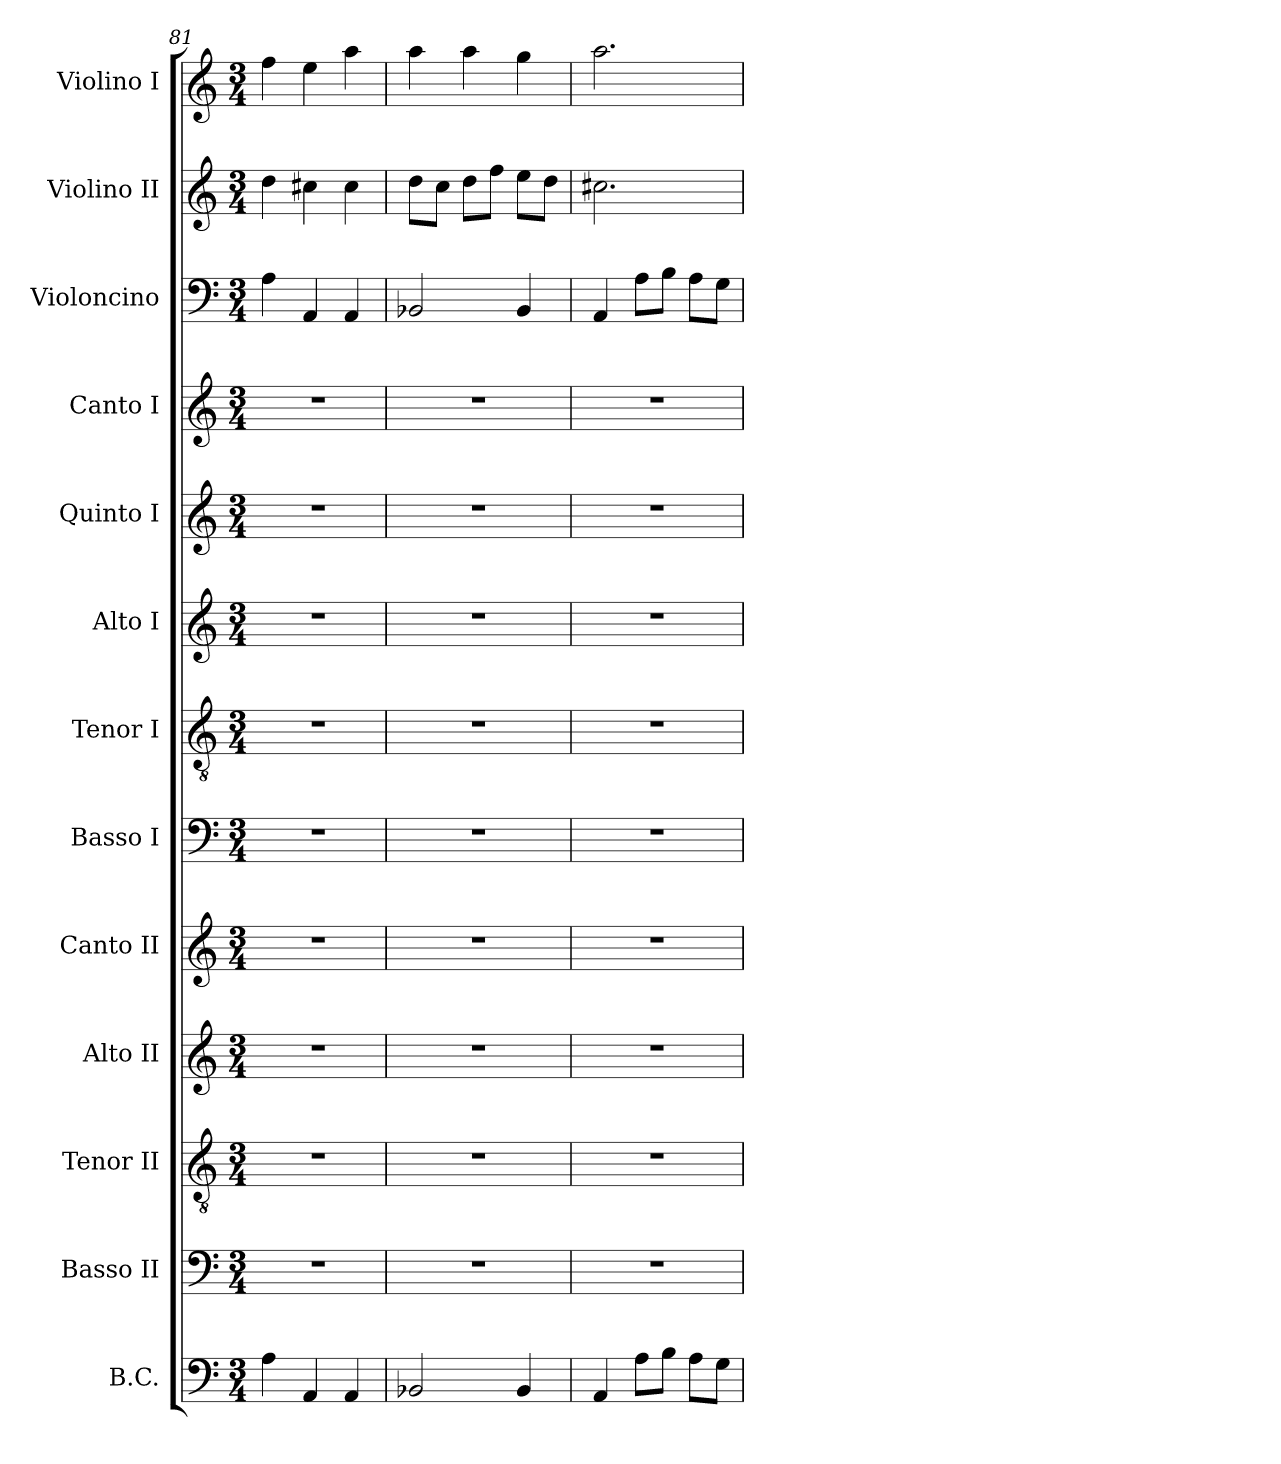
**kern	**kern	**kern	**kern	**kern	**kern	**kern	**kern	**kern	**kern	**kern	**kern	**kern
*part13	*part12	*part11	*part10	*part9	*part8	*part7	*part6	*part5	*part4	*part3	*part2	*part1
*staff13	*staff12	*staff11	*staff10	*staff9	*staff8	*staff7	*staff6	*staff5	*staff4	*staff3	*staff2	*staff1
*I"B.C.	*I"Basso II	*I"Tenor II	*I"Alto II	*I"Canto II	*I"Basso I	*I"Tenor I	*I"Alto I	*I"Quinto I	*I"Canto I	*I"Violoncino	*I"Violino II	*I"Violino I
*I'BC	*I'B 2	*I'T 2	*I'A 2	*I'C 2	*I'B 1	*I'T 1	*I'A 1	*I'Q 1	*I'C 1	*	*I'Vln. II	*I'Vln. I
*clefF4	*clefF4	*clefGv2	*clefG2	*clefG2	*clefF4	*clefGv2	*clefG2	*clefG2	*clefG2	*clefF4	*clefG2	*clefG2
*k[]	*k[]	*k[]	*k[]	*k[]	*k[]	*k[]	*k[]	*k[]	*k[]	*k[]	*k[]	*k[]
*C:	*C:	*C:	*C:	*C:	*C:	*C:	*C:	*C:	*C:	*C:	*C:	*C:
*M3/4	*M3/4	*M3/4	*M3/4	*M3/4	*M3/4	*M3/4	*M3/4	*M3/4	*M3/4	*M3/4	*M3/4	*M3/4
=81	=81	=81	=81	=81	=81	=81	=81	=81	=81	=81	=81	=81
4A\	2.r	2.r	2.r	2.r	2.r	2.r	2.r	2.r	2.r	4A\	4dd\	4ff\
4AA/	.	.	.	.	.	.	.	.	.	4AA/	4cc#X\	4ee\
4AA/	.	.	.	.	.	.	.	.	.	4AA/	4cc#\	4aa\
=82	=82	=82	=82	=82	=82	=82	=82	=82	=82	=82	=82	=82
2BB-X/	2.r	2.r	2.r	2.r	2.r	2.r	2.r	2.r	2.r	2BB-X/	8dd\L	4aa\
.	.	.	.	.	.	.	.	.	.	.	8cc\J	.
.	.	.	.	.	.	.	.	.	.	.	8dd\L	4aa\
.	.	.	.	.	.	.	.	.	.	.	8ff\J	.
4BB-/	.	.	.	.	.	.	.	.	.	4BB-/	8ee\L	4gg\
.	.	.	.	.	.	.	.	.	.	.	8dd\J	.
=83	=83	=83	=83	=83	=83	=83	=83	=83	=83	=83	=83	=83
4AA/	2.r	2.r	2.r	2.r	2.r	2.r	2.r	2.r	2.r	4AA/	2.cc#X\	2.aa\
8A\L	.	.	.	.	.	.	.	.	.	8A\L	.	.
8B\J	.	.	.	.	.	.	.	.	.	8B\J	.	.
8A\L	.	.	.	.	.	.	.	.	.	8A\L	.	.
8G\J	.	.	.	.	.	.	.	.	.	8G\J	.	.
=	=	=	=	=	=	=	=	=	=	=	=	=
*-	*-	*-	*-	*-	*-	*-	*-	*-	*-	*-	*-	*-
